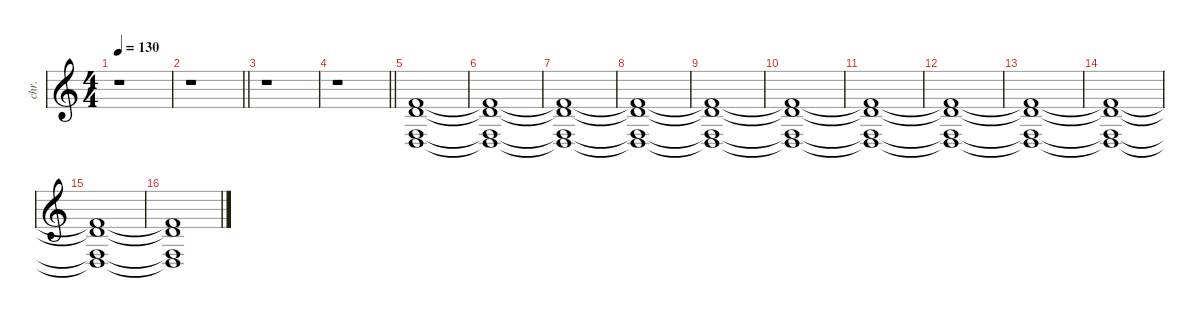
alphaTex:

\defaultSystemsLayout 4
\hideDynamics
\bracketExtendMode nobrackets
\otherSystemsTrackNameOrientation horizontal
\track ("Choir" "chr.") {defaultSystemsLayout 16 instrument choiraahs}
\staff {score}
\tuning (E4 B3 G3 D3 A2 E2)
\ts (4 4)
\tempo 130
\clef g2
\ks c
r.1{dy f beam Down} |
\barLineRight lightlight
r.1{beam Down} |
r.1{beam Down} |
\barLineRight lightlight
r.1{beam Down} |
(1.1 3.2 3.4 5.5).1{beam Up} |
(1.1{t} 3.2{t} 3.4{t} 5.5{t}).1{beam Up} |
(1.1{t} 3.2{t} 3.4{t} 5.5{t}).1{beam Up} |
(1.1{t} 3.2{t} 3.4{t} 5.5{t}).1{beam Up} |
(1.1{t} 3.2{t} 3.4{t} 5.5{t}).1{beam Up} |
(1.1{t} 3.2{t} 3.4{t} 5.5{t}).1{beam Up} |
(1.1{t} 3.2{t} 3.4{t} 5.5{t}).1{beam Up} |
(1.1{t} 3.2{t} 3.4{t} 5.5{t}).1{beam Up} |
(1.1{t} 3.2{t} 3.4{t} 5.5{t}).1{beam Up} |
(1.1{t} 3.2{t} 3.4{t} 5.5{t}).1{beam Up} |
(1.1{t} 3.2{t} 3.4{t} 5.5{t}).1{beam Up} |
(1.1{t} 3.2{t} 3.4{t} 5.5{t}).1{beam Up}
